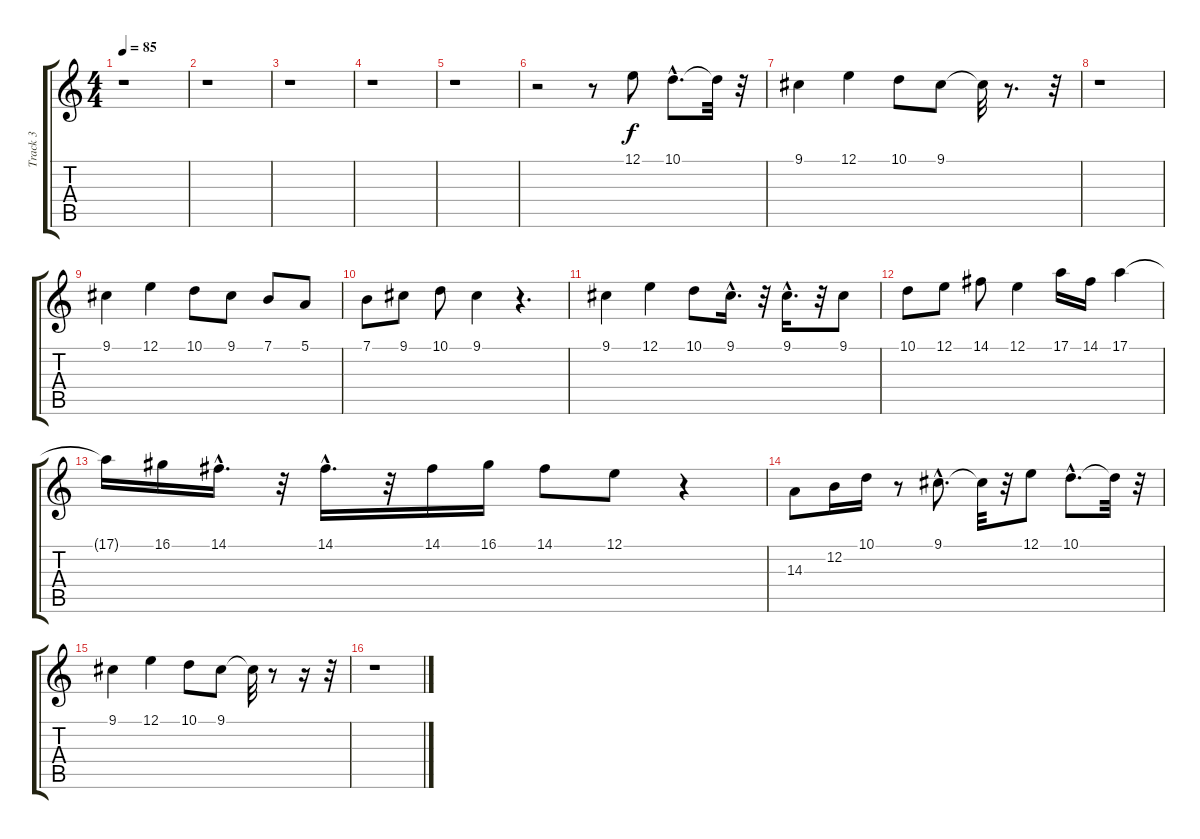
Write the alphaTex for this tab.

\track ("Track 3" "Track 3") {instrument voiceoohs}
\staff {score tabs}
\tuning (E4 B3 G3 D3 A2 E2) {hide}
\ts (4 4)
\tempo 85
\clef g2
\ks c
r.1{dy f instrument voiceoohs} |
r.1 |
r.1 |
r.1 |
r.1 |
r.2 r.8 12.1.8 10.1{hac}.8{d} 10.1{t}.32 r.32 |
9.1.4 12.1.4 10.1.8 9.1.8 9.1{t}.32 r.8{d} r.32 |
r.1 |
9.1.4 12.1.4 10.1.8 9.1.8 7.1.8 5.1.8 |
7.1.8 9.1.8 10.1.8 9.1.4 r.4{d} |
9.1.4 12.1.4 10.1.8 9.1{hac}.16{d} r.32 9.1{hac}.16{d} r.32 9.1.8 |
10.1.8 12.1.8 14.1.8 12.1.4 17.1.16 14.1.16 17.1.4 |
17.1{t}.16 16.1.16 14.1{hac}.16{d} r.32 14.1{hac}.16{d} r.32 14.1.16 16.1.16 14.1.8 12.1.8 r.4 |
14.3.8 12.2.16 10.1.16 r.8 9.1{hac}.8{d} 9.1{t}.32 r.32 12.1.8 10.1{hac}.8{d} 10.1{t}.32 r.32 |
9.1.4 12.1.4 10.1.8 9.1.8 9.1{t}.32 r.8 r.16 r.32 |
r.1
